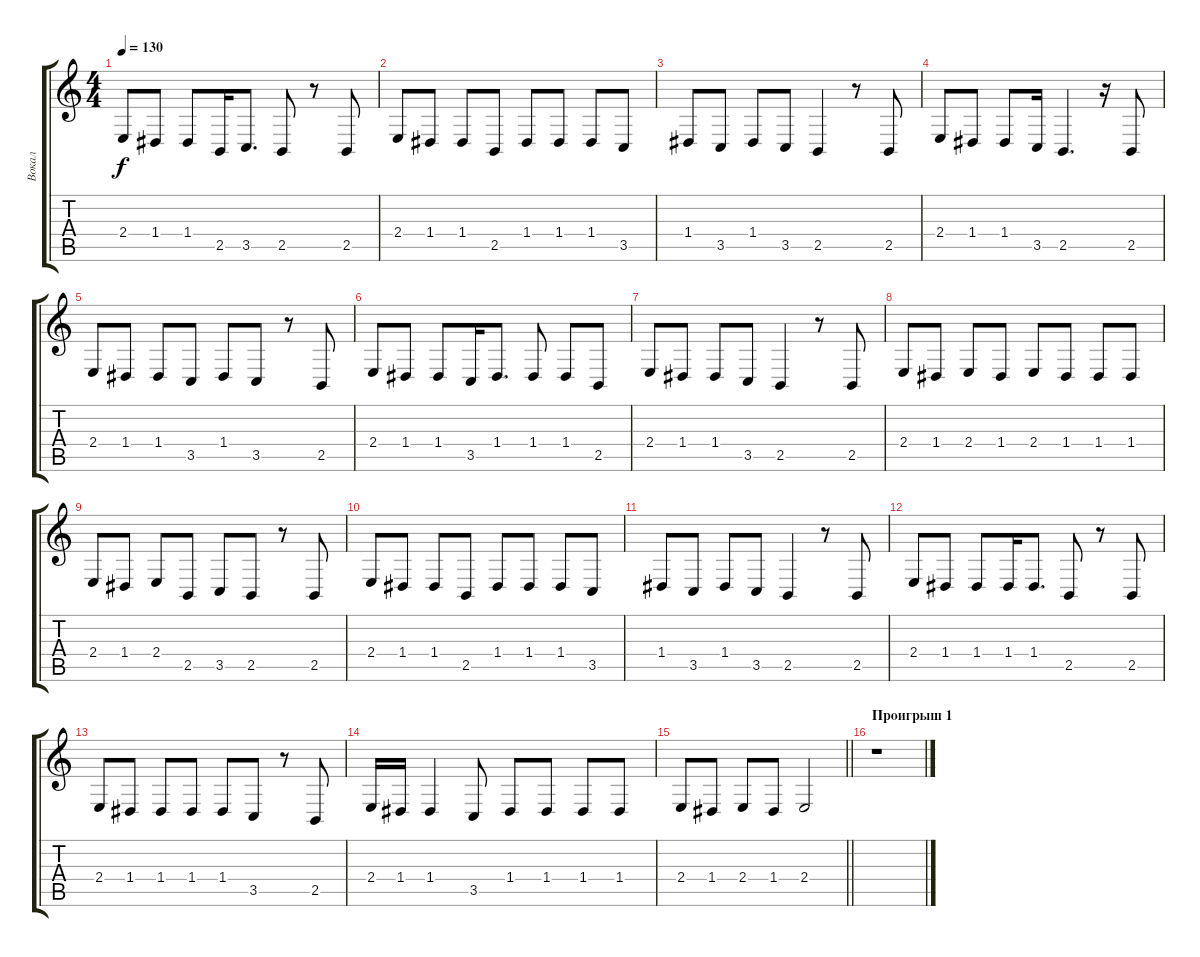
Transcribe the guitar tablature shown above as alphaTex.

\track ("Вокал" "Вокал") {instrument altosax}
\staff {score tabs}
\tuning (E4 B3 G3 D3 A2 E2) {hide}
\ts (4 4)
\tempo 130
\clef g2
\ks c
2.4.8{dy f} 1.4.8 1.4.8 2.5.16 3.5.8{d} 2.5.8 r.8 2.5.8 |
2.4.8 1.4.8 1.4.8 2.5.8 1.4.8 1.4.8 1.4.8 3.5.8 |
1.4.8 3.5.8 1.4.8 3.5.8 2.5.4 r.8 2.5.8 |
2.4.8 1.4.8 1.4.8 3.5.16 2.5.4{d} r.16 2.5.8 |
2.4.8 1.4.8 1.4.8 3.5.8 1.4.8 3.5.8 r.8 2.5.8 |
2.4.8 1.4.8 1.4.8 3.5.16 1.4.8{d} 1.4.8 1.4.8 2.5.8 |
2.4.8 1.4.8 1.4.8 3.5.8 2.5.4 r.8 2.5.8 |
2.4.8 1.4.8 2.4.8 1.4.8 2.4.8 1.4.8 1.4.8 1.4.8 |
2.4.8 1.4.8 2.4.8 2.5.8 3.5.8 2.5.8 r.8 2.5.8 |
2.4.8 1.4.8 1.4.8 2.5.8 1.4.8 1.4.8 1.4.8 3.5.8 |
1.4.8 3.5.8 1.4.8 3.5.8 2.5.4 r.8 2.5.8 |
2.4.8 1.4.8 1.4.8 1.4.16 1.4.8{d} 2.5.8 r.8 2.5.8 |
2.4.8 1.4.8 1.4.8 1.4.8 1.4.8 3.5.8 r.8 2.5.8 |
2.4.16 1.4.16 1.4.4 3.5.8 1.4.8 1.4.8 1.4.8 1.4.8 |
\barLineRight lightlight
2.4.8 1.4.8 2.4.8 1.4.8 2.4.2 |
\section ("" "Проигрыш 1")
r.1
